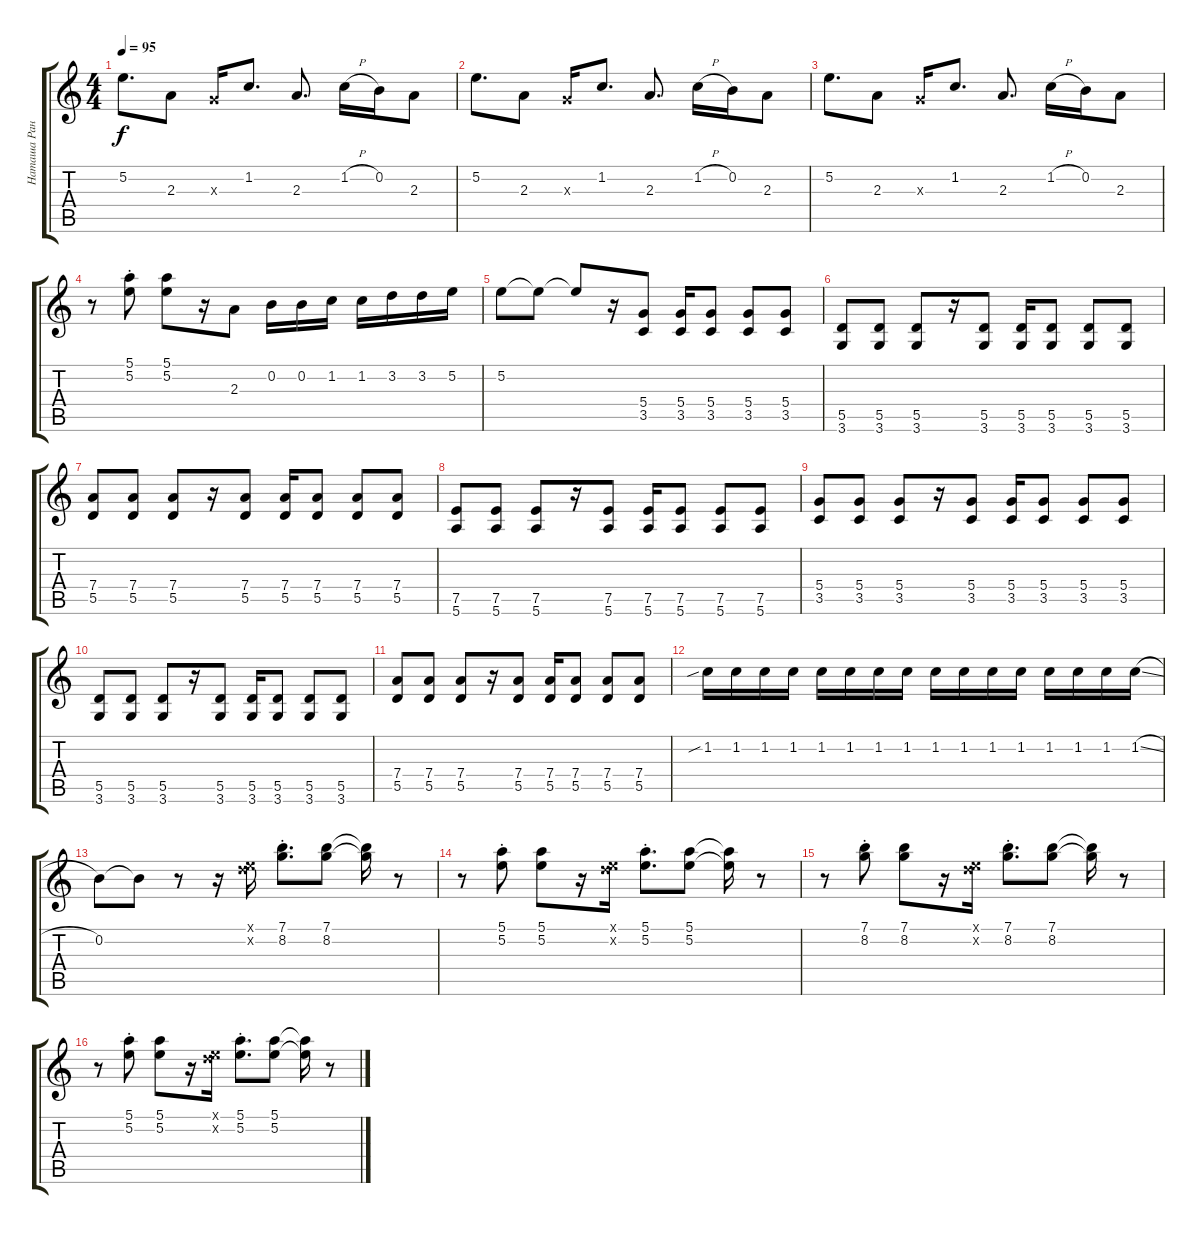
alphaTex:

\track ("Наташа Ранетка" "Наташа Ран") {instrument distortionguitar}
\staff {score tabs}
\tuning (E4 B3 G3 D3 A2 E2) {hide}
\ts (4 4)
\tempo 95
\clef g2
\ks c
5.2.8{d dy f} 2.3.8 0.3{x}.16 1.2.8{d} 2.3.8{d} 1.2{h}.16 0.2.16 2.3.8 |
5.2.8{d} 2.3.8 0.3{x}.16 1.2.8{d} 2.3.8{d} 1.2{h}.16 0.2.16 2.3.8 |
5.2.8{d} 2.3.8 0.3{x}.16 1.2.8{d} 2.3.8{d} 1.2{h}.16 0.2.16 2.3.8 |
r.8 (5.1{st} 5.2{st}).8 (5.1 5.2).8 r.16 2.3.8 0.2.16 0.2.16 1.2.16 1.2.16 3.2.16 3.2.16 5.2.16 |
5.2.8 5.2{t}.8 5.2{t}.8 r.16 (5.4 3.5).8{volume 8} (5.4 3.5).16 (5.4 3.5).8 (5.4 3.5).8 (5.4 3.5).8 |
(5.5 3.6).8 (5.5 3.6).8 (5.5 3.6).8 r.16 (5.5 3.6).8 (5.5 3.6).16 (5.5 3.6).8 (5.5 3.6).8 (5.5 3.6).8 |
(7.4 5.5).8 (7.4 5.5).8 (7.4 5.5).8 r.16 (7.4 5.5).8 (7.4 5.5).16 (7.4 5.5).8 (7.4 5.5).8 (7.4 5.5).8 |
(7.5 5.6).8 (7.5 5.6).8 (7.5 5.6).8 r.16 (7.5 5.6).8 (7.5 5.6).16 (7.5 5.6).8 (7.5 5.6).8 (7.5 5.6).8 |
(5.4 3.5).8 (5.4 3.5).8 (5.4 3.5).8 r.16 (5.4 3.5).8 (5.4 3.5).16 (5.4 3.5).8 (5.4 3.5).8 (5.4 3.5).8 |
(5.5 3.6).8 (5.5 3.6).8 (5.5 3.6).8 r.16 (5.5 3.6).8 (5.5 3.6).16 (5.5 3.6).8 (5.5 3.6).8 (5.5 3.6).8 |
(7.4 5.5).8 (7.4 5.5).8 (7.4 5.5).8 r.16 (7.4 5.5).8 (7.4 5.5).16 (7.4 5.5).8 (7.4 5.5).8 (7.4 5.5).8 |
1.2{sib}.16{volume 13} 1.2.16 1.2.16 1.2.16 1.2.16 1.2.16 1.2.16 1.2.16 1.2.16 1.2.16 1.2.16 1.2.16 1.2.16 1.2.16 1.2.16 1.2{sl}.16 |
0.2.8 0.2{t}.8 r.8 r.16 (0.1{x} 3.2{x}).16{volume 8} (7.1{st} 8.2{st}).8{d} (7.1 8.2).8 (7.1{t} 8.2{t}).16 r.8 |
r.8 (5.1{st} 5.2{st}).8 (5.1 5.2).8 r.16 (0.1{x} 3.2{x}).16 (5.1{st} 5.2{st}).8{d} (5.1 5.2).8 (5.1{t} 5.2{t}).16 r.8 |
r.8 (7.1{st} 8.2{st}).8 (7.1 8.2).8 r.16 (0.1{x} 3.2{x}).16 (7.1{st} 8.2{st}).8{d} (7.1 8.2).8 (7.1{t} 8.2{t}).16 r.8 |
r.8 (5.1{st} 5.2{st}).8 (5.1 5.2).8 r.16 (0.1{x} 3.2{x}).16 (5.1{st} 5.2{st}).8{d} (5.1 5.2).8 (5.1{t} 5.2{t}).16 r.8
